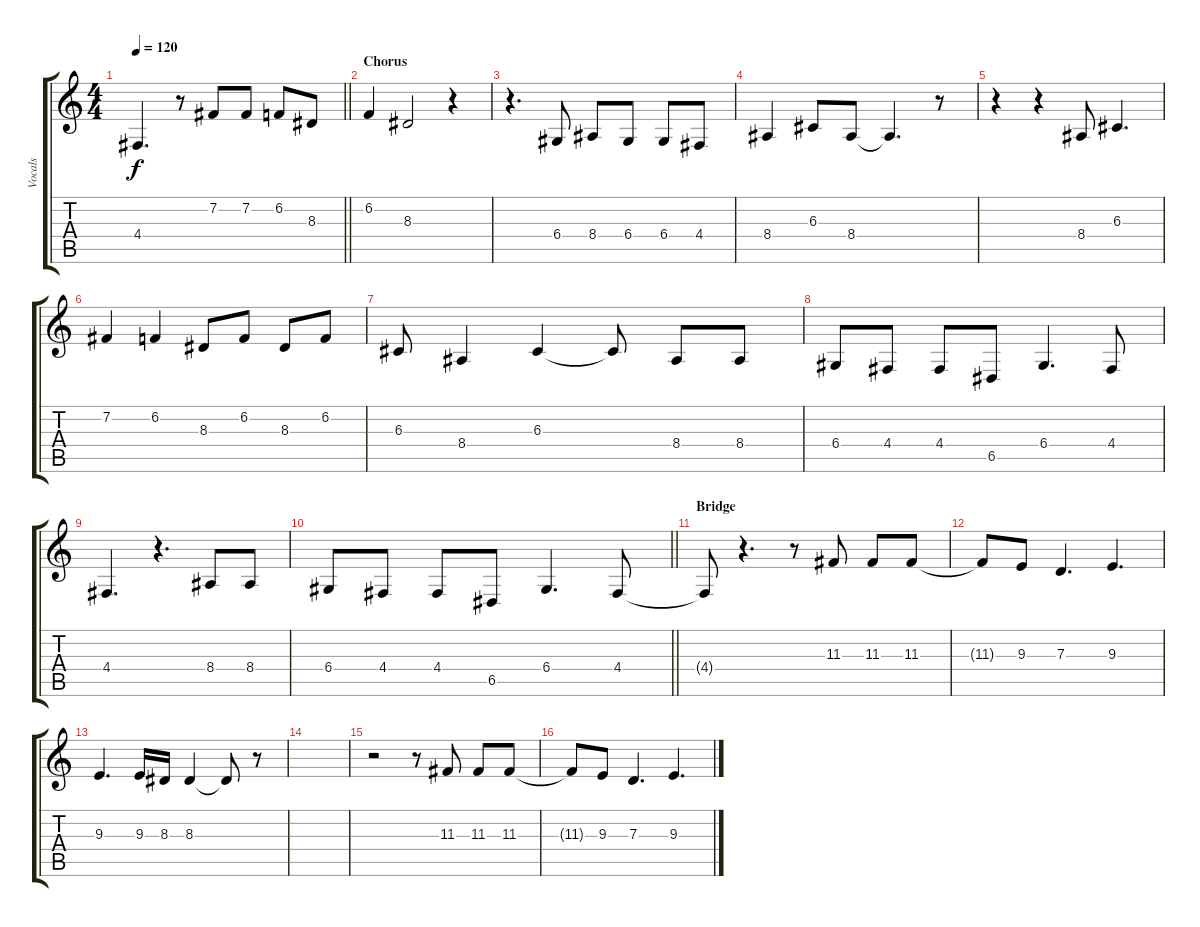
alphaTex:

\track ("Vocals" "Vocals") {instrument altosax}
\staff {score tabs}
\tuning (E4 B3 G3 D3 A2 E2) {hide}
\ts (4 4)
\tempo 120
\clef g2
\barLineRight lightlight
\ks c
4.4.4{d dy f} r.8 7.2.8 7.2.8 6.2.8 8.3.8 |
\section ("" "Chorus")
6.2.4 8.3.2 r.4 |
r.4{d} 6.4.8 8.4.8 6.4.8 6.4.8 4.4.8 |
8.4.4 6.3.8 8.4.8 8.4{t}.4{d} r.8 |
r.4 r.4 8.4.8 6.3.4{d} |
7.2.4 6.2.4 8.3.8 6.2.8 8.3.8 6.2.8 |
6.3.8 8.4.4 6.3.4 6.3{t}.8 8.4.8 8.4.8 |
6.4.8 4.4.8 4.4.8 6.5.8 6.4.4{d} 4.4.8 |
4.4.4{d} r.4{d} 8.4.8 8.4.8 |
\barLineRight lightlight
6.4.8 4.4.8 4.4.8 6.5.8 6.4.4{d} 4.4.8 |
\section ("" "Bridge")
4.4{t}.8 r.4{d} r.8 11.3.8 11.3.8 11.3.8 |
11.3{t}.8 9.3.8 7.3.4{d} 9.3.4{d} |
9.3.4{d} 9.3.16 8.3.16 8.3.4 8.3{t}.8 r.8 |
|
r.2 r.8 11.3.8 11.3.8 11.3.8 |
11.3{t}.8 9.3.8 7.3.4{d} 9.3.4{d}
